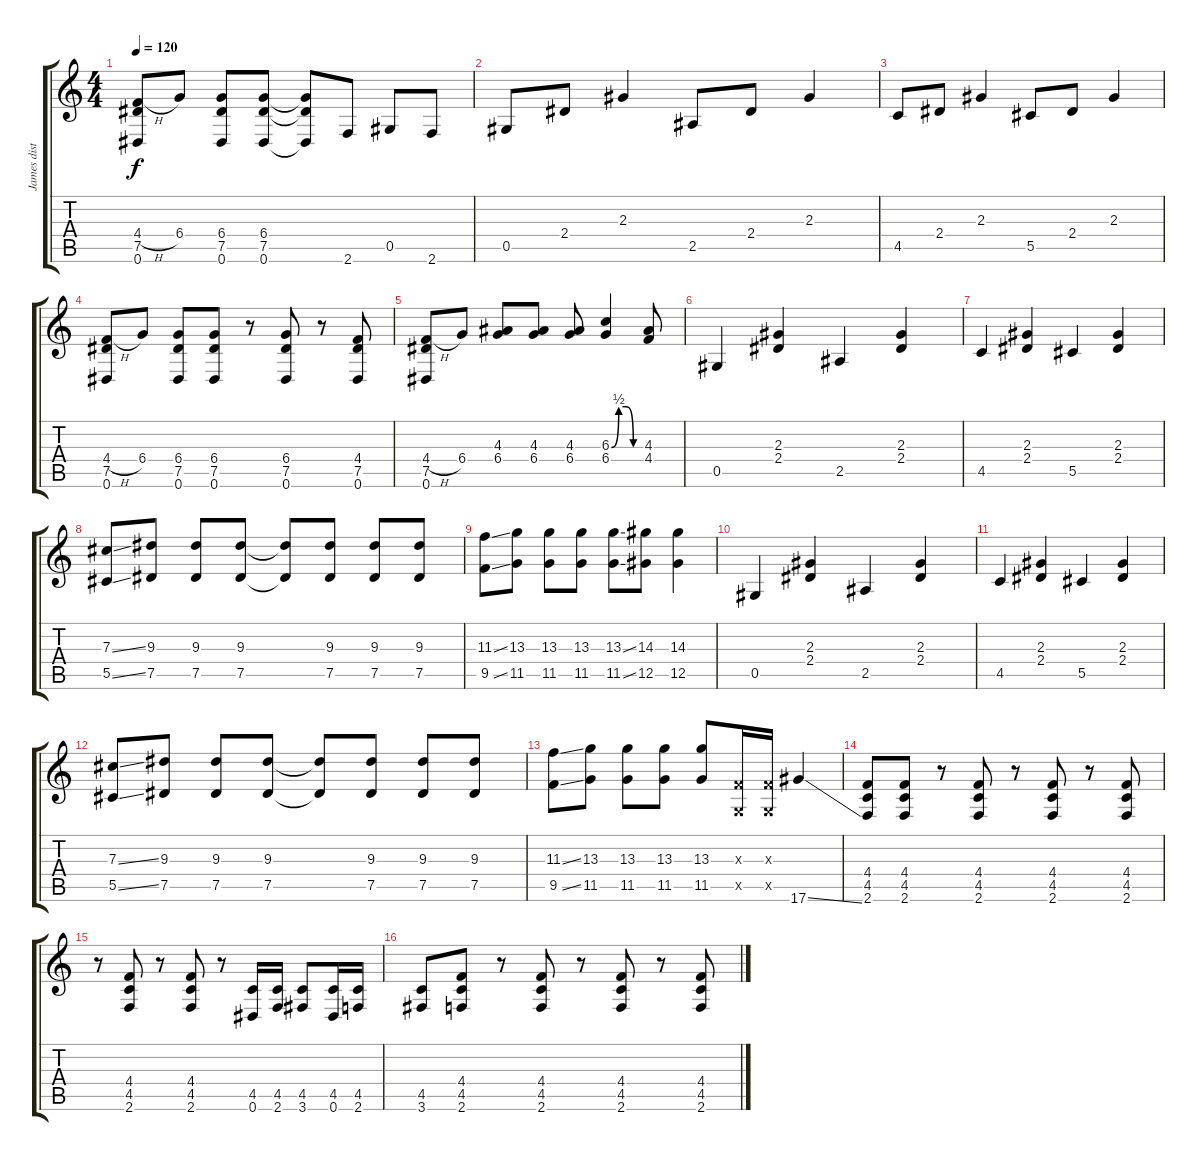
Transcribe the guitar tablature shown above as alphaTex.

\track ("James disto" "James dist") {instrument distortionguitar}
\staff {score tabs}
\tuning (Eb4 Bb3 Gb3 Db3 Ab2 Eb2) {hide}
\ts (4 4)
\tempo 120
\clef g2
\ks c
(4.4{h} 7.5 0.6).8{dy f} 6.4.8 (6.4 7.5 0.6).8 (6.4 7.5 0.6).8 (6.4{t} 7.5{t} 0.6{t}).8 2.6.8 0.5.8 2.6.8 |
0.5.8 2.4.8 2.3.4 2.5.8 2.4.8 2.3.4 |
4.5.8 2.4.8 2.3.4 5.5.8 2.4.8 2.3.4 |
(4.4{h} 7.5 0.6).8 6.4.8 (6.4 7.5 0.6).8 (6.4 7.5 0.6).8 r.8 (6.4 7.5 0.6).8 r.8 (4.4 7.5 0.6).8 |
(4.4{h} 7.5 0.6).8 6.4.8 (4.3 6.4).8 (4.3 6.4).8 (4.3 6.4).8 (6.3{be (custom 0 0 15 2 30 2 45 0 60 0)} 6.4).4 (4.3 4.4).8 |
0.5.4 (2.3 2.4).4 2.5.4 (2.3 2.4).4 |
4.5.4 (2.3 2.4).4 5.5.4 (2.3 2.4).4 |
(7.3{ss} 5.5{ss}).8 (9.3 7.5).8 (9.3 7.5).8 (9.3 7.5).8 (9.3{t} 7.5{t}).8 (9.3 7.5).8 (9.3 7.5).8 (9.3 7.5).8 |
(11.3{ss} 9.5{ss}).8 (13.3 11.5).8 (13.3 11.5).8 (13.3 11.5).8 (13.3{ss} 11.5{ss}).8 (14.3 12.5).8 (14.3 12.5).4 |
0.5.4 (2.3 2.4).4 2.5.4 (2.3 2.4).4 |
4.5.4 (2.3 2.4).4 5.5.4 (2.3 2.4).4 |
(7.3{ss} 5.5{ss}).8 (9.3 7.5).8 (9.3 7.5).8 (9.3 7.5).8 (9.3{t} 7.5{t}).8 (9.3 7.5).8 (9.3 7.5).8 (9.3 7.5).8 |
(11.3{ss} 9.5{ss}).8 (13.3 11.5).8 (13.3 11.5).8 (13.3 11.5).8 (13.3 11.5).8 (-1.3{x} -1.5{x}).16 (-1.3{x} -1.5{x}).16 17.6{ss}.4 |
(4.4 4.5 2.6).8 (4.4 4.5 2.6).8 r.8 (4.4 4.5 2.6).8 r.8 (4.4 4.5 2.6).8 r.8 (4.4 4.5 2.6).8 |
r.8 (4.4 4.5 2.6).8 r.8 (4.4 4.5 2.6).8 r.8 (4.5 0.6).16 (4.5 2.6).16 (4.5 3.6).8 (4.5 0.6).16 (4.5 2.6).16 |
(4.5 3.6).8 (4.4 4.5 2.6).8 r.8 (4.4 4.5 2.6).8 r.8 (4.4 4.5 2.6).8 r.8 (4.4 4.5 2.6).8
